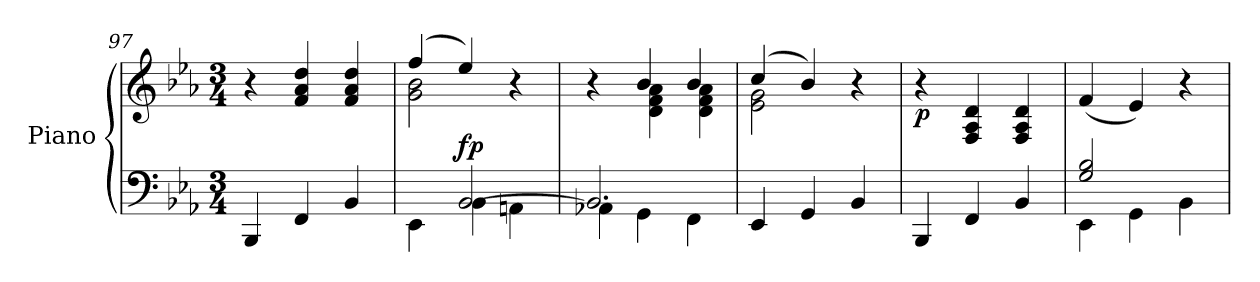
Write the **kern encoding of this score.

**kern	**kern	**dynam
*part1	*part1	*part1
*staff2	*staff1	*staff1/2
*I"Piano	*	*
*I'Pno	*	*
!!LO:LB:g=z
*clefF4	*clefG2	*
*k[b-e-a-]	*k[b-e-a-]	*
*M3/4	*M3/4	*
=97	=97	=97
4BBB-/	4r	.
4FF/	4f/ 4a-/ 4dd/	.
4BB-/	4f/ 4a-/ 4dd/	.
!!LO:LB:g=z
=98	=98	=98
*^	*^	*
4ryy	4EE-\	(4ff/	2g\ 2b-\	.
!	!	!	!	!LO:DY:a=2
[2BB-/	4BB-\	4ee-/)	.	fp
.	4AAn\	4r	4ryy	.
=99	=99	=99	=99	=99
2.BB-/]	4AA-X\	4r	4ryy	.
.	4GG\	4b-/	4d\ 4f\ 4a-\	.
.	4FF\	4b-/	4d\ 4f\ 4a-\	.
*v	*v	*	*	*
=100	=100	=100	=100
4EE-/	(4cc/	2e-\ 2g\	.
4GG/	4b-/)	.	.
4BB-/	4r	4ryy	.
=101	=101	=101	=101
!	!	!	!LO:DY:b
*	*v	*v	*
4BBB-/	4r	p
4FF/	4F/ 4A-/ 4d/	.
4BB-/	4F/ 4A-/ 4d/	.
=102	=102	=102
*^	*	*
2G/ 2B-/	4EE-\	(4f/	.
.	4GG\	4e-/)	.
4ryy	4BB-\	4r	.
*v	*v	*	*
=	=	=
*-	*-	*-
